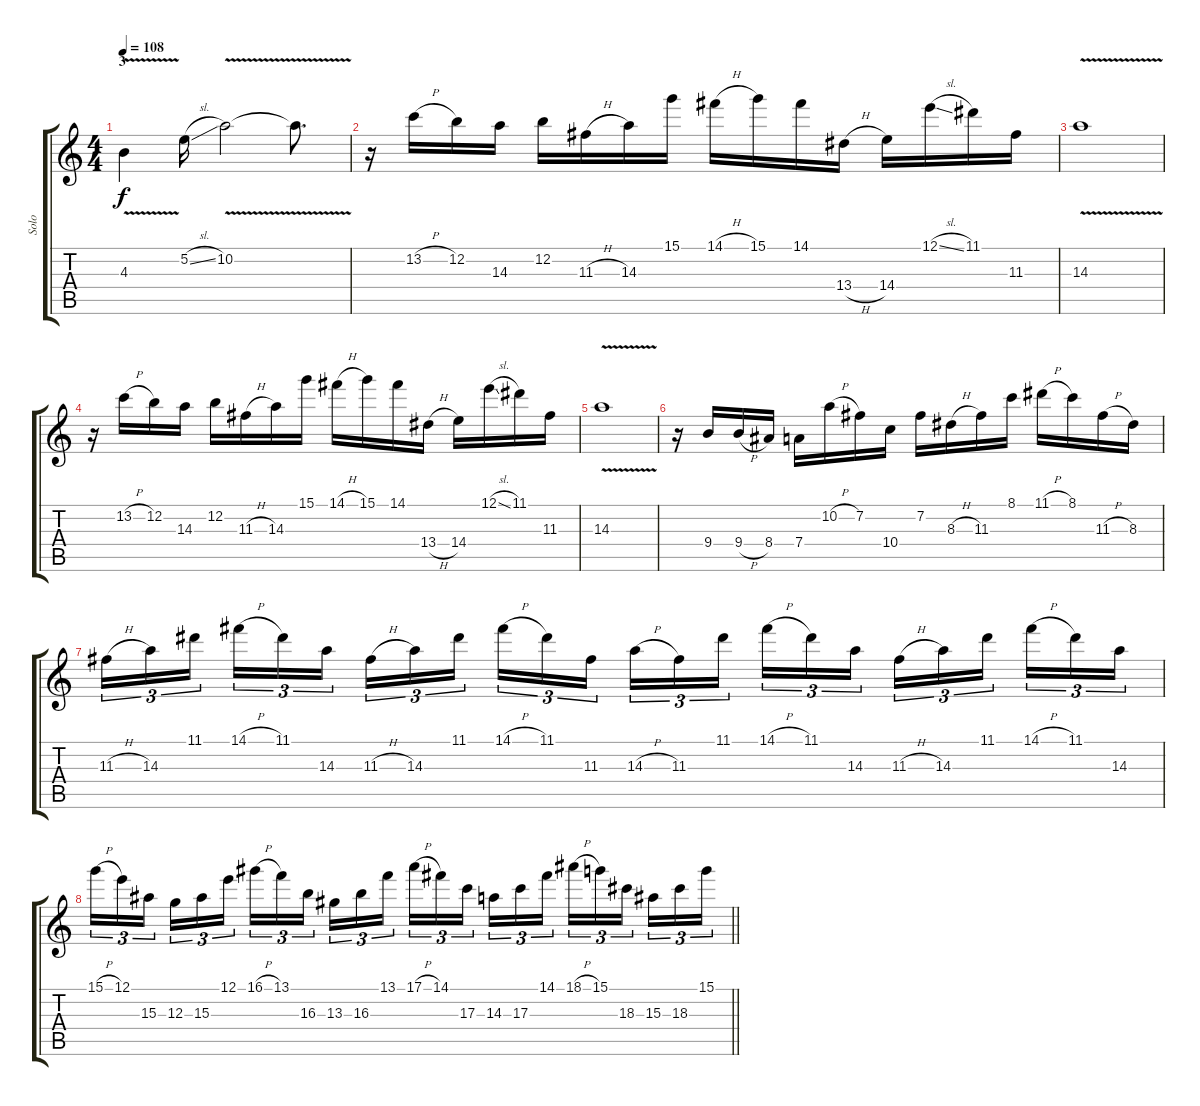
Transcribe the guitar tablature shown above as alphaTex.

\track ("Solo" "Solo") {instrument overdrivenguitar}
\staff {score tabs}
\tuning (E4 B3 G3 D3 A2 E2) {hide}
\ts (4 4)
\section ("" "3")
\tempo 108
\clef g2
\ks c
4.3{v}.4{dy f} 5.2{sl}.16 10.2{v}.2 10.2{v t}.8{d} |
r.16 13.2{h}.16 12.2.16 14.3.16 12.2.16 11.3{h}.16 14.3.16 15.1.16 14.1{h}.16 15.1.16 14.1.16 13.4{h}.16 14.4.16 12.1{sl}.16 11.1.16 11.3.16 |
14.3{v}.1 |
r.16 13.2{h}.16 12.2.16 14.3.16 12.2.16 11.3{h}.16 14.3.16 15.1.16 14.1{h}.16 15.1.16 14.1.16 13.4{h}.16 14.4.16 12.1{sl}.16 11.1.16 11.3.16 |
14.3{v}.1 |
r.16 9.4.16 9.4{h}.16 8.4.16 7.4.16 10.2{h}.16 7.2.16 10.4.16 7.2.16 8.3{h}.16 11.3.16 8.1.16 11.1{h}.16 8.1.16 11.3{h}.16 8.3.16 |
11.3{h}.16{tu (3 2)} 14.3.16{tu (3 2)} 11.1.16{tu (3 2) beam splitsecondary} 14.1{h}.16{tu (3 2)} 11.1.16{tu (3 2)} 14.3.16{tu (3 2)} 11.3{h}.16{tu (3 2)} 14.3.16{tu (3 2)} 11.1.16{tu (3 2) beam splitsecondary} 14.1{h}.16{tu (3 2)} 11.1.16{tu (3 2)} 11.3.16{tu (3 2)} 14.3{h}.16{tu (3 2)} 11.3.16{tu (3 2)} 11.1.16{tu (3 2) beam splitsecondary} 14.1{h}.16{tu (3 2)} 11.1.16{tu (3 2)} 14.3.16{tu (3 2)} 11.3{h}.16{tu (3 2)} 14.3.16{tu (3 2)} 11.1.16{tu (3 2) beam splitsecondary} 14.1{h}.16{tu (3 2)} 11.1.16{tu (3 2)} 14.3.16{tu (3 2)} |
\barLineRight lightlight
15.1{h}.16{tu (3 2)} 12.1.16{tu (3 2)} 15.3.16{tu (3 2) beam splitsecondary} 12.3.16{tu (3 2)} 15.3.16{tu (3 2)} 12.1.16{tu (3 2)} 16.1{h}.16{tu (3 2)} 13.1.16{tu (3 2)} 16.3.16{tu (3 2) beam splitsecondary} 13.3.16{tu (3 2)} 16.3.16{tu (3 2)} 13.1.16{tu (3 2)} 17.1{h}.16{tu (3 2)} 14.1.16{tu (3 2)} 17.3.16{tu (3 2) beam splitsecondary} 14.3.16{tu (3 2)} 17.3.16{tu (3 2)} 14.1.16{tu (3 2)} 18.1{h}.16{tu (3 2)} 15.1.16{tu (3 2)} 18.3.16{tu (3 2) beam splitsecondary} 15.3.16{tu (3 2)} 18.3.16{tu (3 2)} 15.1.16{tu (3 2)}
